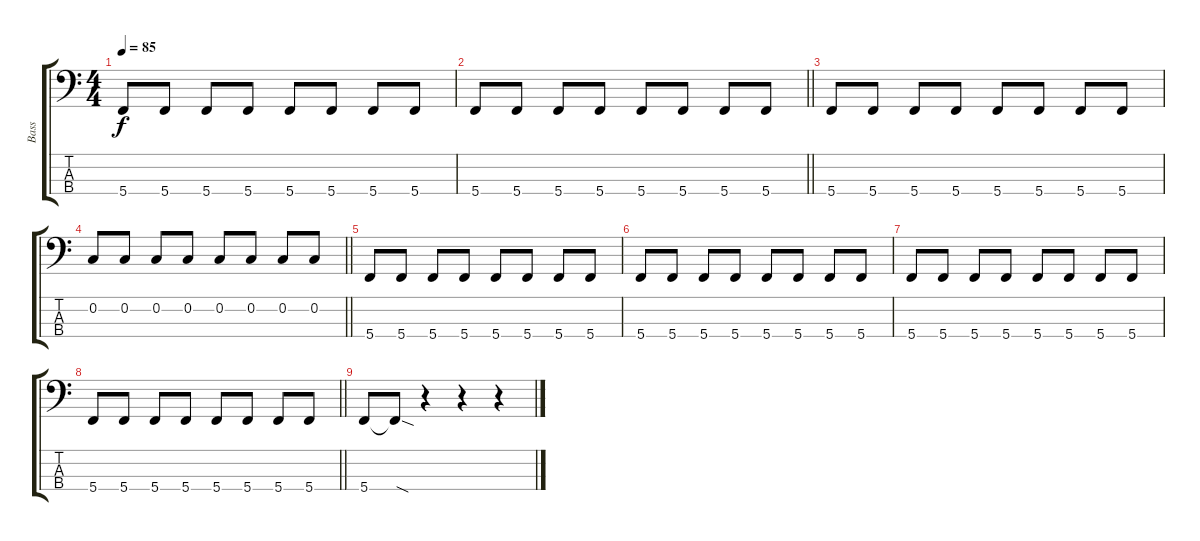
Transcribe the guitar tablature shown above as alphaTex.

\track ("Bass" "Bass") {instrument electricbasspick}
\staff {score tabs}
\tuning (F2 C2 G1 C1) {hide}
\ts (4 4)
\tempo 85
\clef f4
\ks c
5.4.8{dy f} 5.4.8 5.4.8 5.4.8 5.4.8 5.4.8 5.4.8 5.4.8 |
\barLineRight lightlight
5.4.8 5.4.8 5.4.8 5.4.8 5.4.8 5.4.8 5.4.8 5.4.8 |
5.4.8 5.4.8 5.4.8 5.4.8 5.4.8 5.4.8 5.4.8 5.4.8 |
\barLineRight lightlight
0.2.8 0.2.8 0.2.8 0.2.8 0.2.8 0.2.8 0.2.8 0.2.8 |
5.4.8 5.4.8 5.4.8 5.4.8 5.4.8 5.4.8 5.4.8 5.4.8 |
5.4.8 5.4.8 5.4.8 5.4.8 5.4.8 5.4.8 5.4.8 5.4.8 |
5.4.8 5.4.8 5.4.8 5.4.8 5.4.8 5.4.8 5.4.8 5.4.8 |
\barLineRight lightlight
5.4.8 5.4.8 5.4.8 5.4.8 5.4.8 5.4.8 5.4.8 5.4.8 |
5.4.8 5.4{sod t}.8 r.4 r.4 r.4
